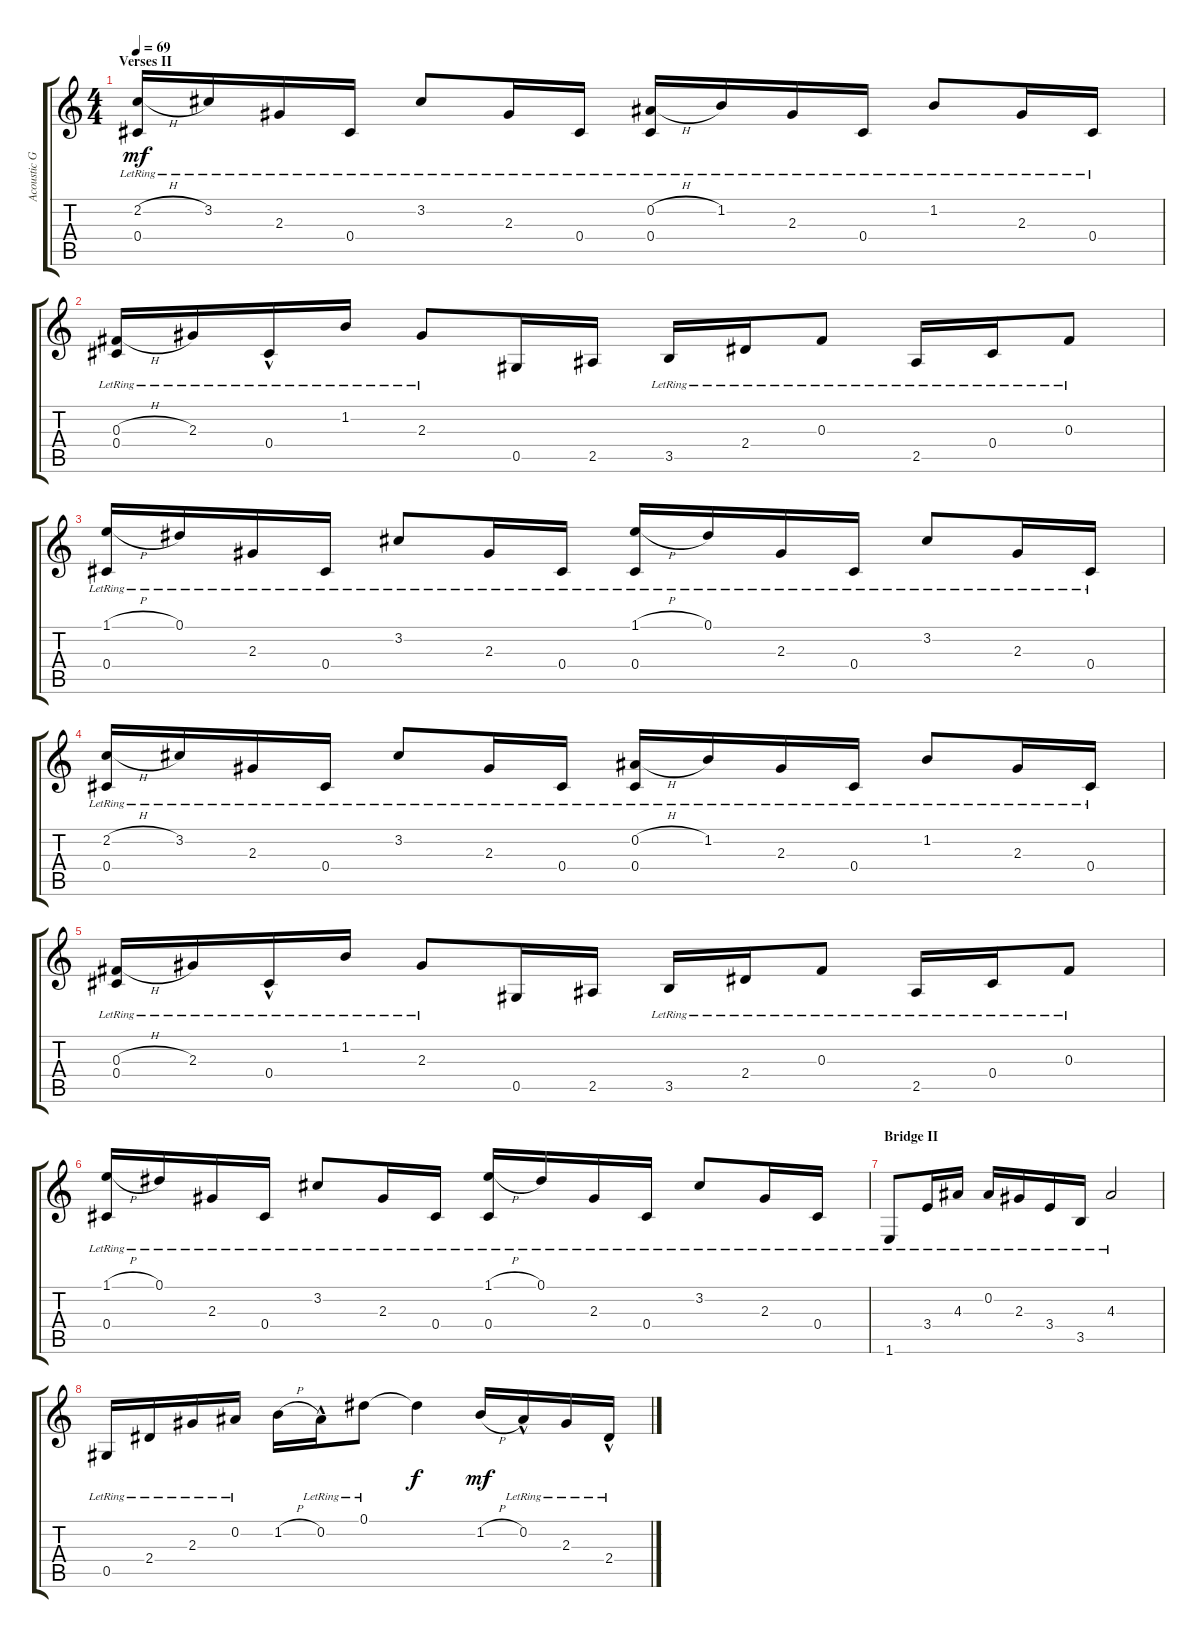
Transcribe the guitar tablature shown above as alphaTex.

\track ("Acoustic Guitar II" "Acoustic G") {instrument acousticguitarnylon}
\staff {score tabs}
\tuning (Eb4 Bb3 Gb3 Db3 Ab2 Eb2) {hide}
\ts (4 4)
\section ("" "Verses II")
\tempo 69
\clef g2
\ks c
(2.2{h} 0.4{lr}).16{dy mf} 3.2{lr}.16 2.3{lr}.16 0.4{lr}.16 3.2{lr}.8 2.3{lr}.16 0.4{lr}.16 (0.2{h} 0.4{lr}).16 1.2{lr}.16 2.3{lr}.16 0.4{lr}.16 1.2{lr}.8 2.3{lr}.16 0.4{lr}.16 |
(0.3{h} 0.4{lr}).16 2.3{lr}.16 0.4{hac lr}.16 1.2{lr}.16 2.3{lr}.8 0.5.16 2.5.16 3.5{lr}.16 2.4{lr}.16 0.3{lr}.8 2.5{lr}.16 0.4{lr}.16 0.3{lr}.8 |
(1.1{h} 0.4{lr}).16 0.1{lr}.16 2.3{lr}.16 0.4{lr}.16 3.2{lr}.8 2.3{lr}.16 0.4{lr}.16 (1.1{h} 0.4{lr}).16 0.1{lr}.16 2.3{lr}.16 0.4{lr}.16 3.2{lr}.8 2.3{lr}.16 0.4{lr}.16 |
(2.2{h} 0.4{lr}).16 3.2{lr}.16 2.3{lr}.16 0.4{lr}.16 3.2{lr}.8 2.3{lr}.16 0.4{lr}.16 (0.2{h} 0.4{lr}).16 1.2{lr}.16 2.3{lr}.16 0.4{lr}.16 1.2{lr}.8 2.3{lr}.16 0.4{lr}.16 |
(0.3{h} 0.4{lr}).16 2.3{lr}.16 0.4{hac lr}.16 1.2{lr}.16 2.3{lr}.8 0.5.16 2.5.16 3.5{lr}.16 2.4{lr}.16 0.3{lr}.8 2.5{lr}.16 0.4{lr}.16 0.3{lr}.8 |
(1.1{h} 0.4{lr}).16 0.1{lr}.16 2.3{lr}.16 0.4{lr}.16 3.2{lr}.8 2.3{lr}.16 0.4{lr}.16 (1.1{h} 0.4{lr}).16 0.1{lr}.16 2.3{lr}.16 0.4{lr}.16 3.2{lr}.8 2.3{lr}.16 0.4{lr}.16 |
\section ("" "Bridge II")
1.6{lr}.8 3.4{lr}.16 4.3{lr}.16 0.2{lr}.16 2.3{lr}.16 3.4{lr}.16 3.5{lr}.16 4.3{lr}.2 |
0.5{lr}.16 2.4{lr}.16 2.3{lr}.16 0.2{lr}.16 1.2{h}.16 0.2{hac lr}.16 0.1{lr}.8 0.1{t}.4{dy f} 1.2{h}.16{dy mf} 0.2{hac lr}.16 2.3{lr}.16 2.4{hac lr}.16
